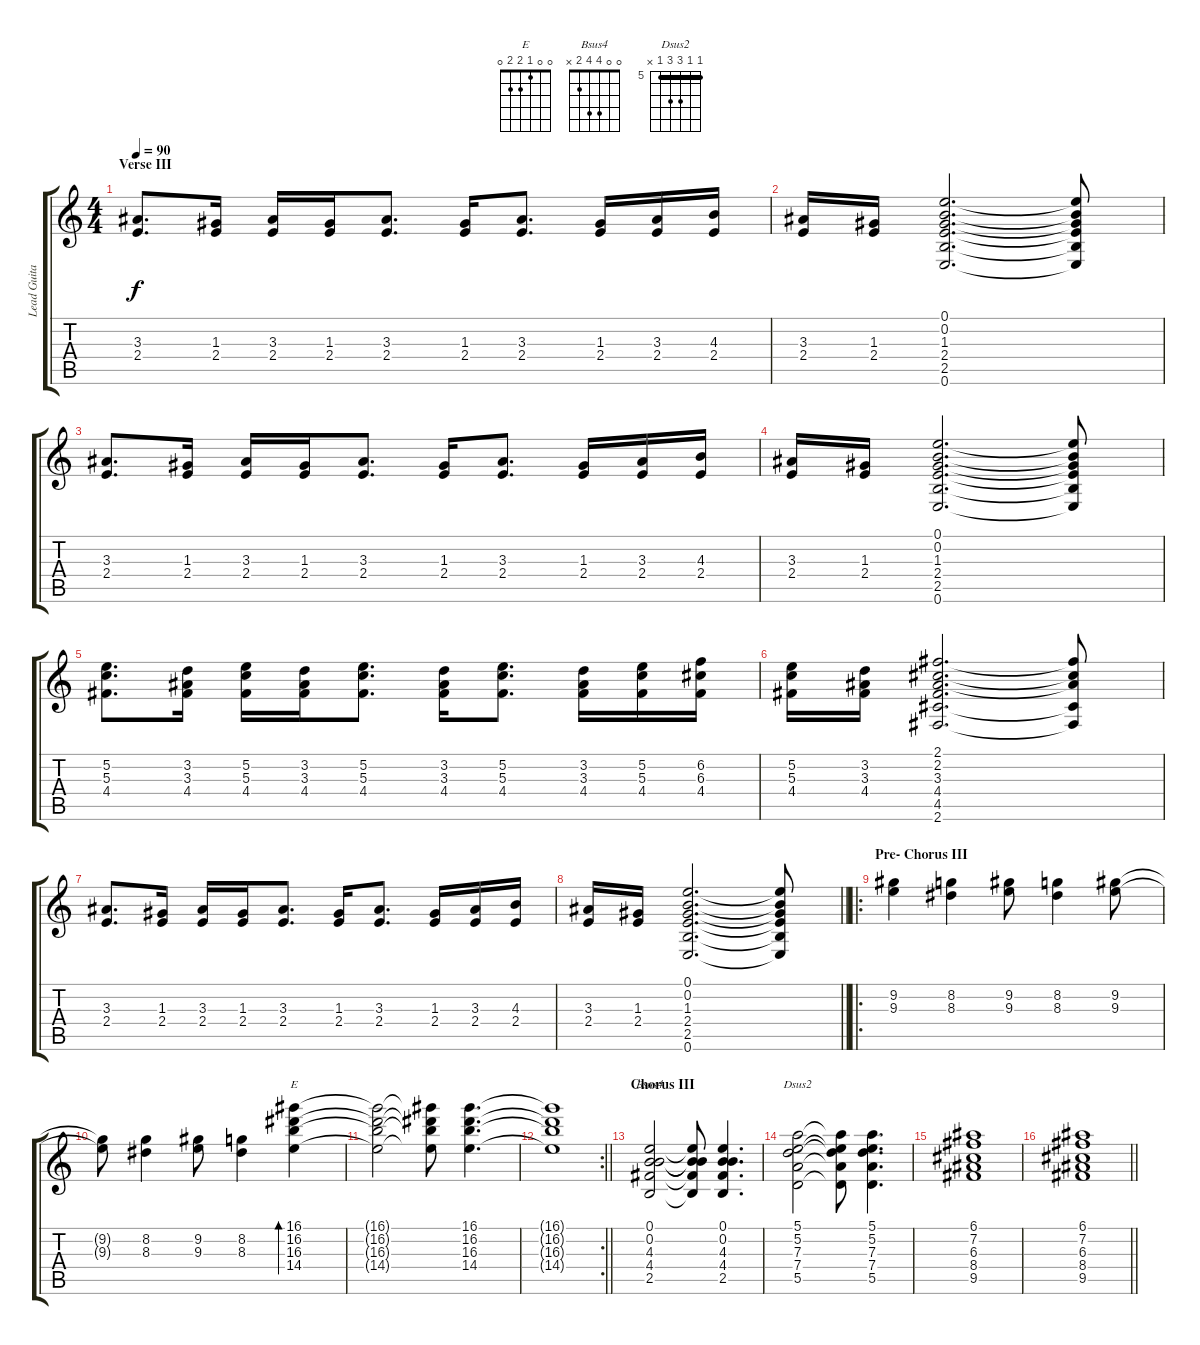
\track ("Lead Guitar" "Lead Guita") {instrument distortionguitar}
\staff {score tabs}
\tuning (E4 B3 G3 D3 A2 E2) {hide}
\chord ("E" 0 0 1 2 2 0)
\chord ("Bsus4" 0 0 4 4 2 x)
\chord ("Dsus2" 5 5 7 7 5 x) {firstfret 5 barre 5}
\ts (4 4)
\section ("" "Verse III")
\tempo 90
\clef g2
\ks c
(3.3 2.4).8{d dy f} (1.3 2.4).16 (3.3 2.4).16 (1.3 2.4).16 (3.3 2.4).8{d} (1.3 2.4).16 (3.3 2.4).8{d} (1.3 2.4).16 (3.3 2.4).16 (4.3 2.4).16 |
(3.3 2.4).16 (1.3 2.4).16 (0.1 0.2 1.3 2.4 2.5 0.6).2{d} (0.1{t} 0.2{t} 1.3{t} 2.4{t} 2.5{t} 0.6{t}).8 |
(3.3 2.4).8{d} (1.3 2.4).16 (3.3 2.4).16 (1.3 2.4).16 (3.3 2.4).8{d} (1.3 2.4).16 (3.3 2.4).8{d} (1.3 2.4).16 (3.3 2.4).16 (4.3 2.4).16 |
(3.3 2.4).16 (1.3 2.4).16 (0.1 0.2 1.3 2.4 2.5 0.6).2{d} (0.1{t} 0.2{t} 1.3{t} 2.4{t} 2.5{t} 0.6{t}).8 |
(5.2 5.3 4.4).8{d} (3.2 3.3 4.4).16 (5.2 5.3 4.4).16 (3.2 3.3 4.4).16 (5.2 5.3 4.4).8{d} (3.2 3.3 4.4).16 (5.2 5.3 4.4).8{d} (3.2 3.3 4.4).16 (5.2 5.3 4.4).16 (6.2 6.3 4.4).16 |
(5.2 5.3 4.4).16 (3.2 3.3 4.4).16 (2.1 2.2 3.3 4.4 4.5 2.6).2{d} (2.1{t} 2.2{t} 3.3{t} 4.5{t} 2.6{t}).8 |
(3.3 2.4).8{d} (1.3 2.4).16 (3.3 2.4).16 (1.3 2.4).16 (3.3 2.4).8{d} (1.3 2.4).16 (3.3 2.4).8{d} (1.3 2.4).16 (3.3 2.4).16 (4.3 2.4).16 |
\barLineRight lightlight
(3.3 2.4).16 (1.3 2.4).16 (0.1 0.2 1.3 2.4 2.5 0.6).2{d} (0.1{t} 0.2{t} 1.3{t} 2.4{t} 2.5{t} 0.6{t}).8 |
\ro
\section ("" "Pre- Chorus III")
(9.2 9.3).4 (8.2 8.3).4 (9.2 9.3).8 (8.2 8.3).4 (9.2 9.3).8 |
(9.2{t} 9.3{t}).8 (8.2 8.3).4 (9.2 9.3).8 (8.2 8.3).4 (16.1 16.2 16.3 14.4).4{bd 120 ch "E"} |
(16.1{t} 16.2{t} 16.3{t} 14.4{t}).2 (16.1{t} 16.2{t} 16.3{t} 14.4{t}).8 (16.1 16.2 16.3 14.4).4{d} |
\rc 2
\barLineRight lightlight
(16.1{t} 16.2{t} 16.3{t} 14.4{t}).1 |
\section ("" "Chorus III")
(0.1 0.2 4.3 4.4 2.5).2{ch "Bsus4"} (0.1{t} 0.2{t} 4.3{t} 4.4{t} 2.5{t}).8 (0.1 0.2 4.3 4.4 2.5).4{d} |
(5.1 5.2 7.3 7.4 5.5).2{ch "Dsus2"} (5.1{t} 5.2{t} 7.3{t} 7.4{t} 5.5{t}).8 (5.1 5.2 7.3 7.4 5.5).4{d} |
(6.1 7.2 6.3 8.4 9.5).1 |
\barLineRight lightlight
(6.1 7.2 6.3 8.4 9.5).1
